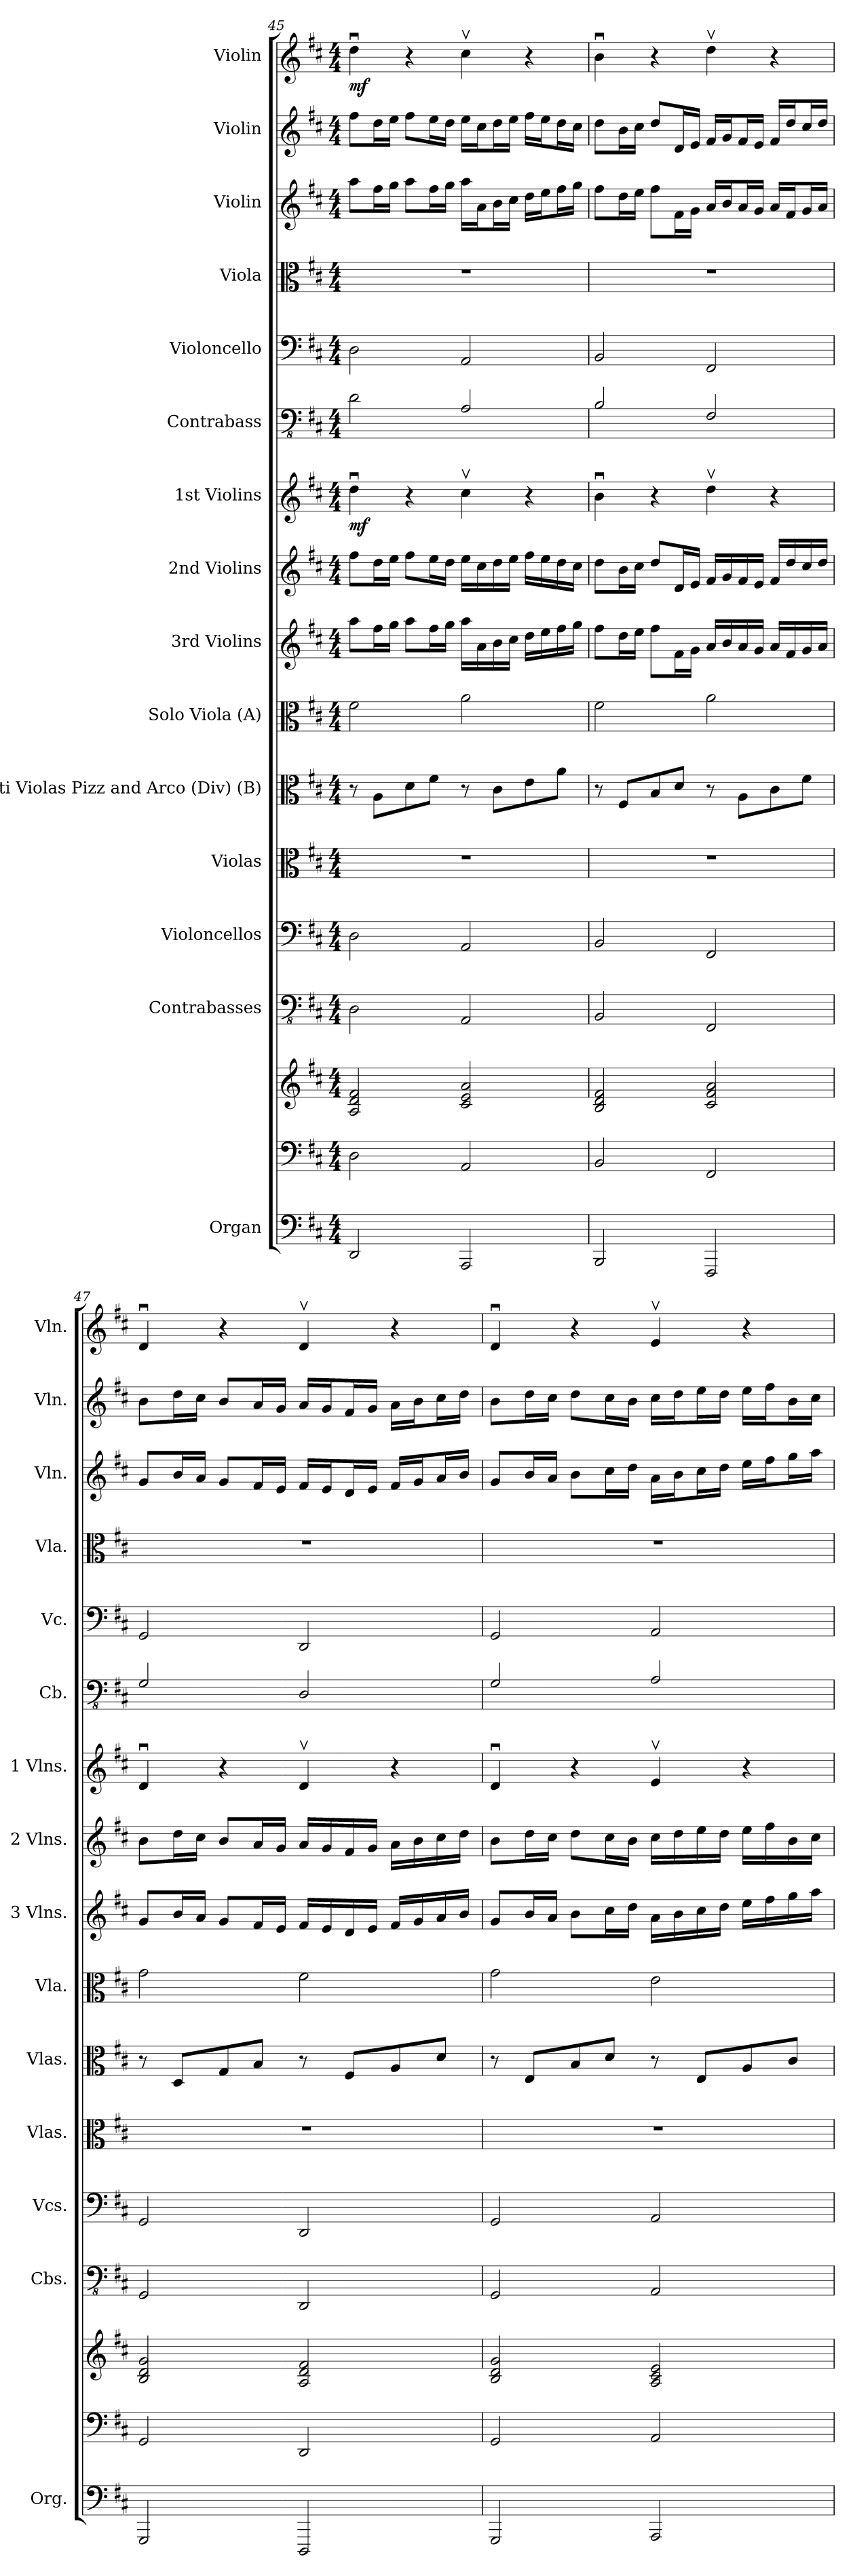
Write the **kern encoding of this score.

**kern	**kern	**kern	**kern	**kern	**kern	**kern	**kern	**kern	**kern	**kern	**dynam	**kern	**kern	**kern	**kern	**kern	**kern	**dynam
*part15	*part15	*part15	*part14	*part13	*part12	*part11	*part10	*part9	*part8	*part7	*part7	*part6	*part5	*part4	*part3	*part2	*part1	*part1
*staff17	*staff16	*staff15	*staff14	*staff13	*staff12	*staff11	*staff10	*staff9	*staff8	*staff7	*staff7	*staff6	*staff5	*staff4	*staff3	*staff2	*staff1	*staff1
*I"Organ	*	*	*I"Contrabasses	*I"Violoncellos	*I"Violas	*I"Tutti Violas Pizz and Arco (Div) (B)	*I"Solo Viola (A)	*I"3rd Violins	*I"2nd Violins	*I"1st Violins	*	*I"Contrabass	*I"Violoncello	*I"Viola	*I"Violin	*I"Violin	*I"Violin	*
*I'Org.	*	*	*I'Cbs.	*I'Vcs.	*I'Vlas.	*I'Vlas.	*I'Vla.	*I'3 Vlns.	*I'2 Vlns.	*I'1 Vlns.	*	*I'Cb.	*I'Vc.	*I'Vla.	*I'Vln.	*I'Vln.	*I'Vln.	*
*clefF4	*clefF4	*clefG2	*clefFv4	*clefF4	*clefC3	*clefC3	*clefC3	*clefG2	*clefG2	*clefG2	*	*clefFv4	*clefF4	*clefC3	*clefG2	*clefG2	*clefG2	*
*	*	*	*	*	*	*	*	*	*	*	*	*ITrd7c12	*	*	*	*	*	*
*k[f#c#]	*k[f#c#]	*k[f#c#]	*k[f#c#]	*k[f#c#]	*k[f#c#]	*k[f#c#]	*k[f#c#]	*k[f#c#]	*k[f#c#]	*k[f#c#]	*	*k[f#c#]	*k[f#c#]	*k[f#c#]	*k[f#c#]	*k[f#c#]	*k[f#c#]	*
*M4/4	*M4/4	*M4/4	*M4/4	*M4/4	*M4/4	*M4/4	*M4/4	*M4/4	*M4/4	*M4/4	*	*M4/4	*M4/4	*M4/4	*M4/4	*M4/4	*M4/4	*
=45	=45	=45	=45	=45	=45	=45	=45	=45	=45	=45	=45	=45	=45	=45	=45	=45	=45	=45
!	!	!	!	!	!	!	!	!	!	!	!LO:DY:b	!	!	!	!	!	!	!LO:DY:b
2DD/	2D\	2A/ 2d/ 2f#/	2DD\	2D\	1r	8r	2f#\	8aa\L	8ff#\L	4ddu\	mf	2DD\	2D\	1r	8aa\L	8ff#\L	4ddu\	mf
.	.	.	.	.	.	8A\L	.	16ff#\L	16dd\L	.	.	.	.	.	16ff#\L	16dd\L	.	.
.	.	.	.	.	.	.	.	16gg\JJ	16ee\JJ	.	.	.	.	.	16gg\JJ	16ee\JJ	.	.
.	.	.	.	.	.	8d\	.	8aa\L	8ff#\L	4r	.	.	.	.	8aa\L	8ff#\L	4r	.
.	.	.	.	.	.	8f#\J	.	16ff#\L	16ee\L	.	.	.	.	.	16ff#\L	16ee\L	.	.
.	.	.	.	.	.	.	.	16gg\JJ	16dd\JJ	.	.	.	.	.	16gg\JJ	16dd\JJ	.	.
2AAA/	2AA/	2c#/ 2e/ 2a/	2AAA/	2AA/	.	8r	2a\	16aa\LL	16ee\LL	4cc#v\	.	2AAA/	2AA/	.	16aa\LL	16ee\LL	4cc#v\	.
.	.	.	.	.	.	.	.	16a\	16cc#\	.	.	.	.	.	16a\J	16cc#\J	.	.
.	.	.	.	.	.	8c#\L	.	16b\	16dd\	.	.	.	.	.	16b\L	16dd\L	.	.
.	.	.	.	.	.	.	.	16cc#\JJ	16ee\JJ	.	.	.	.	.	16cc#\JJ	16ee\JJ	.	.
.	.	.	.	.	.	8e\	.	16dd\LL	16ff#\LL	4r	.	.	.	.	16dd\LL	16ff#\LL	4r	.
.	.	.	.	.	.	.	.	16ee\	16ee\	.	.	.	.	.	16ee\J	16ee\J	.	.
.	.	.	.	.	.	8a\J	.	16ff#\	16dd\	.	.	.	.	.	16ff#\L	16dd\L	.	.
.	.	.	.	.	.	.	.	16gg\JJ	16cc#\JJ	.	.	.	.	.	16gg\JJ	16cc#\JJ	.	.
=46	=46	=46	=46	=46	=46	=46	=46	=46	=46	=46	=46	=46	=46	=46	=46	=46	=46	=46
2BBB/	2BB/	2B/ 2d/ 2f#/	2BBB/	2BB/	1r	8r	2f#\	8ff#\L	8dd\L	4bu\	.	2BBB/	2BB/	1r	8ff#\L	8dd\L	4bu\	.
.	.	.	.	.	.	8F#/L	.	16dd\L	16b\L	.	.	.	.	.	16dd\L	16b\L	.	.
.	.	.	.	.	.	.	.	16ee\JJ	16cc#\JJ	.	.	.	.	.	16ee\JJ	16cc#\JJ	.	.
.	.	.	.	.	.	8B/	.	8ff#\L	8dd/L	4r	.	.	.	.	8ff#\L	8dd/L	4r	.
.	.	.	.	.	.	8d/J	.	16f#\L	16d/L	.	.	.	.	.	16f#\L	16d/L	.	.
.	.	.	.	.	.	.	.	16g\JJ	16e/JJ	.	.	.	.	.	16g\JJ	16e/JJ	.	.
2FFF#/	2FF#/	2c#/ 2f#/ 2a/	2FFF#/	2FF#/	.	8r	2a\	16a/LL	16f#/LL	4ddv\	.	2FFF#/	2FF#/	.	16a/LL	16f#/LL	4ddv\	.
.	.	.	.	.	.	.	.	16b/	16g/	.	.	.	.	.	16b/J	16g/J	.	.
.	.	.	.	.	.	8A\L	.	16a/	16f#/	.	.	.	.	.	16a/L	16f#/L	.	.
.	.	.	.	.	.	.	.	16g/JJ	16e/JJ	.	.	.	.	.	16g/JJ	16e/JJ	.	.
.	.	.	.	.	.	8c#\	.	16a/LL	16f#/LL	4r	.	.	.	.	16a/LL	16f#/LL	4r	.
.	.	.	.	.	.	.	.	16f#/	16dd/	.	.	.	.	.	16f#/J	16dd/J	.	.
.	.	.	.	.	.	8f#\J	.	16g/	16cc#/	.	.	.	.	.	16g/L	16cc#/L	.	.
.	.	.	.	.	.	.	.	16a/JJ	16dd/JJ	.	.	.	.	.	16a/JJ	16dd/JJ	.	.
=47	=47	=47	=47	=47	=47	=47	=47	=47	=47	=47	=47	=47	=47	=47	=47	=47	=47	=47
2GGG/	2GG/	2B/ 2d/ 2g/	2GGG/	2GG/	1r	8r	2g\	8g/L	8b\L	4du/	.	2GGG/	2GG/	1r	8g/L	8b\L	4du/	.
.	.	.	.	.	.	8D/L	.	16b/L	16dd\L	.	.	.	.	.	16b/L	16dd\L	.	.
.	.	.	.	.	.	.	.	16a/JJ	16cc#\JJ	.	.	.	.	.	16a/JJ	16cc#\JJ	.	.
.	.	.	.	.	.	8G/	.	8g/L	8b/L	4r	.	.	.	.	8g/L	8b/L	4r	.
.	.	.	.	.	.	8B/J	.	16f#/L	16a/L	.	.	.	.	.	16f#/L	16a/L	.	.
.	.	.	.	.	.	.	.	16e/JJ	16g/JJ	.	.	.	.	.	16e/JJ	16g/JJ	.	.
2DDD/	2DD/	2A/ 2d/ 2f#/	2DDD/	2DD/	.	8r	2f#\	16f#/LL	16a/LL	4dv/	.	2DDD/	2DD/	.	16f#/LL	16a/LL	4dv/	.
.	.	.	.	.	.	.	.	16e/	16g/	.	.	.	.	.	16e/J	16g/J	.	.
.	.	.	.	.	.	8F#/L	.	16d/	16f#/	.	.	.	.	.	16d/L	16f#/L	.	.
.	.	.	.	.	.	.	.	16e/JJ	16g/JJ	.	.	.	.	.	16e/JJ	16g/JJ	.	.
.	.	.	.	.	.	8A/	.	16f#/LL	16a\LL	4r	.	.	.	.	16f#/LL	16a\LL	4r	.
.	.	.	.	.	.	.	.	16g/	16b\	.	.	.	.	.	16g/J	16b\J	.	.
.	.	.	.	.	.	8d/J	.	16a/	16cc#\	.	.	.	.	.	16a/L	16cc#\L	.	.
.	.	.	.	.	.	.	.	16b/JJ	16dd\JJ	.	.	.	.	.	16b/JJ	16dd\JJ	.	.
=48	=48	=48	=48	=48	=48	=48	=48	=48	=48	=48	=48	=48	=48	=48	=48	=48	=48	=48
2GGG/	2GG/	2B/ 2d/ 2g/	2GGG/	2GG/	1r	8r	2g\	8g/L	8b\L	4du/	.	2GGG/	2GG/	1r	8g/L	8b\L	4du/	.
.	.	.	.	.	.	8E/L	.	16b/L	16dd\L	.	.	.	.	.	16b/L	16dd\L	.	.
.	.	.	.	.	.	.	.	16a/JJ	16cc#\JJ	.	.	.	.	.	16a/JJ	16cc#\JJ	.	.
.	.	.	.	.	.	8B/	.	8b\L	8dd\L	4r	.	.	.	.	8b\L	8dd\L	4r	.
.	.	.	.	.	.	8d/J	.	16cc#\L	16cc#\L	.	.	.	.	.	16cc#\L	16cc#\L	.	.
.	.	.	.	.	.	.	.	16dd\JJ	16b\JJ	.	.	.	.	.	16dd\JJ	16b\JJ	.	.
2AAA/	2AA/	2A/ 2c#/ 2e/	2AAA/	2AA/	.	8r	2e\	16a\LL	16cc#\LL	4ev/	.	2AAA/	2AA/	.	16a\LL	16cc#\LL	4ev/	.
.	.	.	.	.	.	.	.	16b\	16dd\	.	.	.	.	.	16b\J	16dd\J	.	.
.	.	.	.	.	.	8E/L	.	16cc#\	16ee\	.	.	.	.	.	16cc#\L	16ee\L	.	.
.	.	.	.	.	.	.	.	16dd\JJ	16dd\JJ	.	.	.	.	.	16dd\JJ	16dd\JJ	.	.
.	.	.	.	.	.	8A/	.	16ee\LL	16ee\LL	4r	.	.	.	.	16ee\LL	16ee\LL	4r	.
.	.	.	.	.	.	.	.	16ff#\	16ff#\	.	.	.	.	.	16ff#\J	16ff#\J	.	.
.	.	.	.	.	.	8c#/J	.	16gg\	16b\	.	.	.	.	.	16gg\L	16b\L	.	.
.	.	.	.	.	.	.	.	16aa\JJ	16cc#\JJ	.	.	.	.	.	16aa\JJ	16cc#\JJ	.	.
=	=	=	=	=	=	=	=	=	=	=	=	=	=	=	=	=	=	=
*-	*-	*-	*-	*-	*-	*-	*-	*-	*-	*-	*-	*-	*-	*-	*-	*-	*-	*-
